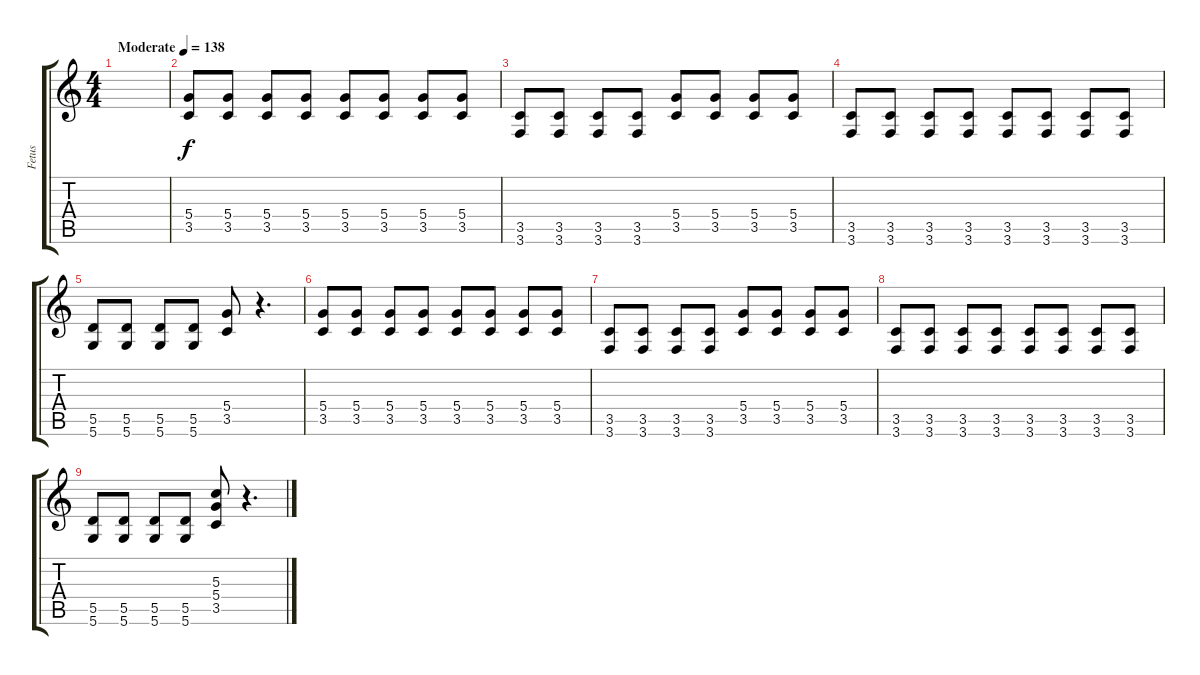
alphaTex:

\track ("Fetus" "Fetus") {instrument distortionguitar}
\staff {score tabs}
\tuning (E4 B3 G3 D3 A2 D2) {hide}
\ts (4 4)
\tempo (138 "Moderate")
\clef g2
\ks c
|
(5.4 3.5).8 (5.4 3.5).8 (5.4 3.5).8 (5.4 3.5).8 (5.4 3.5).8 (5.4 3.5).8 (5.4 3.5).8 (5.4 3.5).8 |
(3.5 3.6).8 (3.5 3.6).8 (3.5 3.6).8 (3.5 3.6).8 (5.4 3.5).8 (5.4 3.5).8 (5.4 3.5).8 (5.4 3.5).8 |
(3.5 3.6).8 (3.5 3.6).8 (3.5 3.6).8 (3.5 3.6).8 (3.5 3.6).8 (3.5 3.6).8 (3.5 3.6).8 (3.5 3.6).8 |
(5.5 5.6).8 (5.5 5.6).8 (5.5 5.6).8 (5.5 5.6).8 (5.4 3.5).8 r.4{d} |
(5.4 3.5).8 (5.4 3.5).8 (5.4 3.5).8 (5.4 3.5).8 (5.4 3.5).8 (5.4 3.5).8 (5.4 3.5).8 (5.4 3.5).8 |
(3.5 3.6).8 (3.5 3.6).8 (3.5 3.6).8 (3.5 3.6).8 (5.4 3.5).8 (5.4 3.5).8 (5.4 3.5).8 (5.4 3.5).8 |
(3.5 3.6).8 (3.5 3.6).8 (3.5 3.6).8 (3.5 3.6).8 (3.5 3.6).8 (3.5 3.6).8 (3.5 3.6).8 (3.5 3.6).8 |
(5.5 5.6).8 (5.5 5.6).8 (5.5 5.6).8 (5.5 5.6).8 (5.3 5.4 3.5).8 r.4{d}
